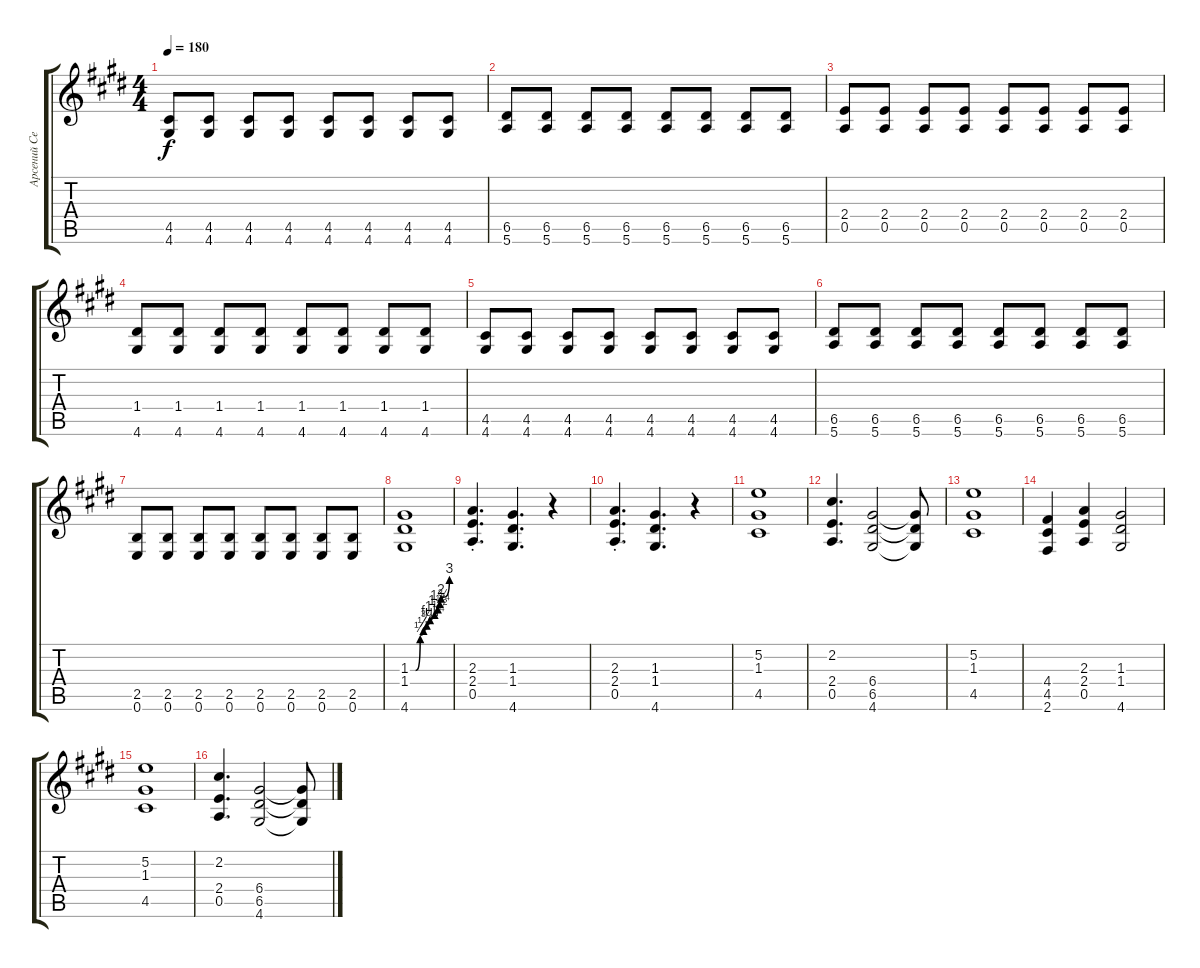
\track ("Арсений Сергеев" "Арсений Се") {instrument distortionguitar}
\staff {score tabs}
\tuning (E4 B3 G3 D3 A2 E2) {hide}
\ts (4 4)
\tempo 180
\clef g2
\ks c#minor
(4.5 4.6).8{dy f} (4.5 4.6).8 (4.5 4.6).8 (4.5 4.6).8 (4.5 4.6).8 (4.5 4.6).8 (4.5 4.6).8 (4.5 4.6).8 |
(6.5 5.6).8 (6.5 5.6).8 (6.5 5.6).8 (6.5 5.6).8 (6.5 5.6).8 (6.5 5.6).8 (6.5 5.6).8 (6.5 5.6).8 |
(2.4 0.5).8 (2.4 0.5).8 (2.4 0.5).8 (2.4 0.5).8 (2.4 0.5).8 (2.4 0.5).8 (2.4 0.5).8 (2.4 0.5).8 |
(1.4 4.6).8 (1.4 4.6).8 (1.4 4.6).8 (1.4 4.6).8 (1.4 4.6).8 (1.4 4.6).8 (1.4 4.6).8 (1.4 4.6).8 |
(4.5 4.6).8 (4.5 4.6).8 (4.5 4.6).8 (4.5 4.6).8 (4.5 4.6).8 (4.5 4.6).8 (4.5 4.6).8 (4.5 4.6).8 |
(6.5 5.6).8 (6.5 5.6).8 (6.5 5.6).8 (6.5 5.6).8 (6.5 5.6).8 (6.5 5.6).8 (6.5 5.6).8 (6.5 5.6).8 |
(2.5 0.6).8 (2.5 0.6).8 (2.5 0.6).8 (2.5 0.6).8 (2.5 0.6).8 (2.5 0.6).8 (2.5 0.6).8 (2.5 0.6).8 |
(1.3{be (custom 0 0 8 0 15 1 20 2 25 3 30 4 37 5 42 6 45 7 47 8 50 8 60 12)} 1.4 4.6).1 |
(2.3{st} 2.4{st} 0.5{st}).4{d} (1.3 1.4 4.6).4{d} r.4 |
(2.3{st} 2.4{st} 0.5{st}).4{d} (1.3 1.4 4.6).4{d} r.4 |
(5.2 1.3 4.5).1 |
(2.2 2.4 0.5).4{d} (6.4 6.5 4.6).2 (6.4{t} 6.5{t} 4.6{t}).8 |
(5.2 1.3 4.5).1 |
(4.4 4.5 2.6).4 (2.3 2.4 0.5).4 (1.3 1.4 4.6).2 |
(5.2 1.3 4.5).1 |
(2.2 2.4 0.5).4{d} (6.4 6.5 4.6).2 (6.4{t} 6.5{t} 4.6{t}).8
